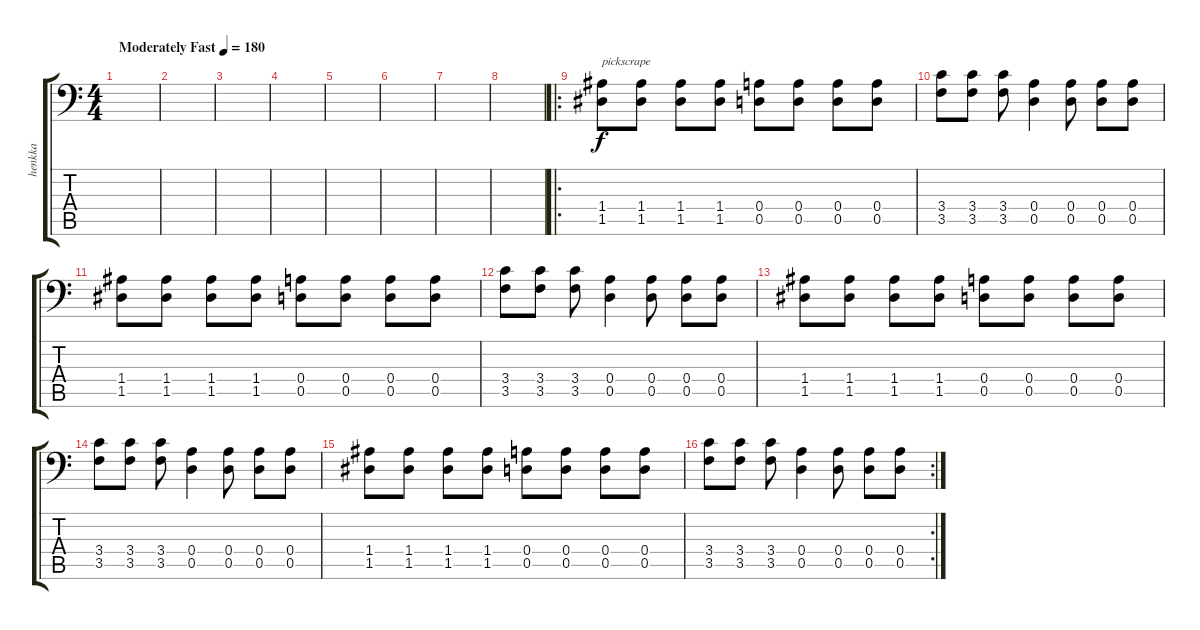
\track ("henkka" "henkka") {instrument distortionguitar}
\staff {score tabs}
\tuning (B3 G3 D3 A2 D2 A1) {hide}
\ts (4 4)
\tempo (180 "Moderately Fast")
\clef f4
\ks c
|
|
|
|
|
|
|
|
\ro
(1.4 1.5).8{txt "pickscrape"} (1.4 1.5).8 (1.4 1.5).8 (1.4 1.5).8 (0.4 0.5).8 (0.4 0.5).8 (0.4 0.5).8 (0.4 0.5).8 |
(3.4 3.5).8 (3.4 3.5).8 (3.4 3.5).8 (0.4 0.5).4 (0.4 0.5).8 (0.4 0.5).8 (0.4 0.5).8 |
(1.4 1.5).8 (1.4 1.5).8 (1.4 1.5).8 (1.4 1.5).8 (0.4 0.5).8 (0.4 0.5).8 (0.4 0.5).8 (0.4 0.5).8 |
(3.4 3.5).8 (3.4 3.5).8 (3.4 3.5).8 (0.4 0.5).4 (0.4 0.5).8 (0.4 0.5).8 (0.4 0.5).8 |
(1.4 1.5).8 (1.4 1.5).8 (1.4 1.5).8 (1.4 1.5).8 (0.4 0.5).8 (0.4 0.5).8 (0.4 0.5).8 (0.4 0.5).8 |
(3.4 3.5).8 (3.4 3.5).8 (3.4 3.5).8 (0.4 0.5).4 (0.4 0.5).8 (0.4 0.5).8 (0.4 0.5).8 |
(1.4 1.5).8 (1.4 1.5).8 (1.4 1.5).8 (1.4 1.5).8 (0.4 0.5).8 (0.4 0.5).8 (0.4 0.5).8 (0.4 0.5).8 |
\rc 2
(3.4 3.5).8 (3.4 3.5).8 (3.4 3.5).8 (0.4 0.5).4 (0.4 0.5).8 (0.4 0.5).8 (0.4 0.5).8
